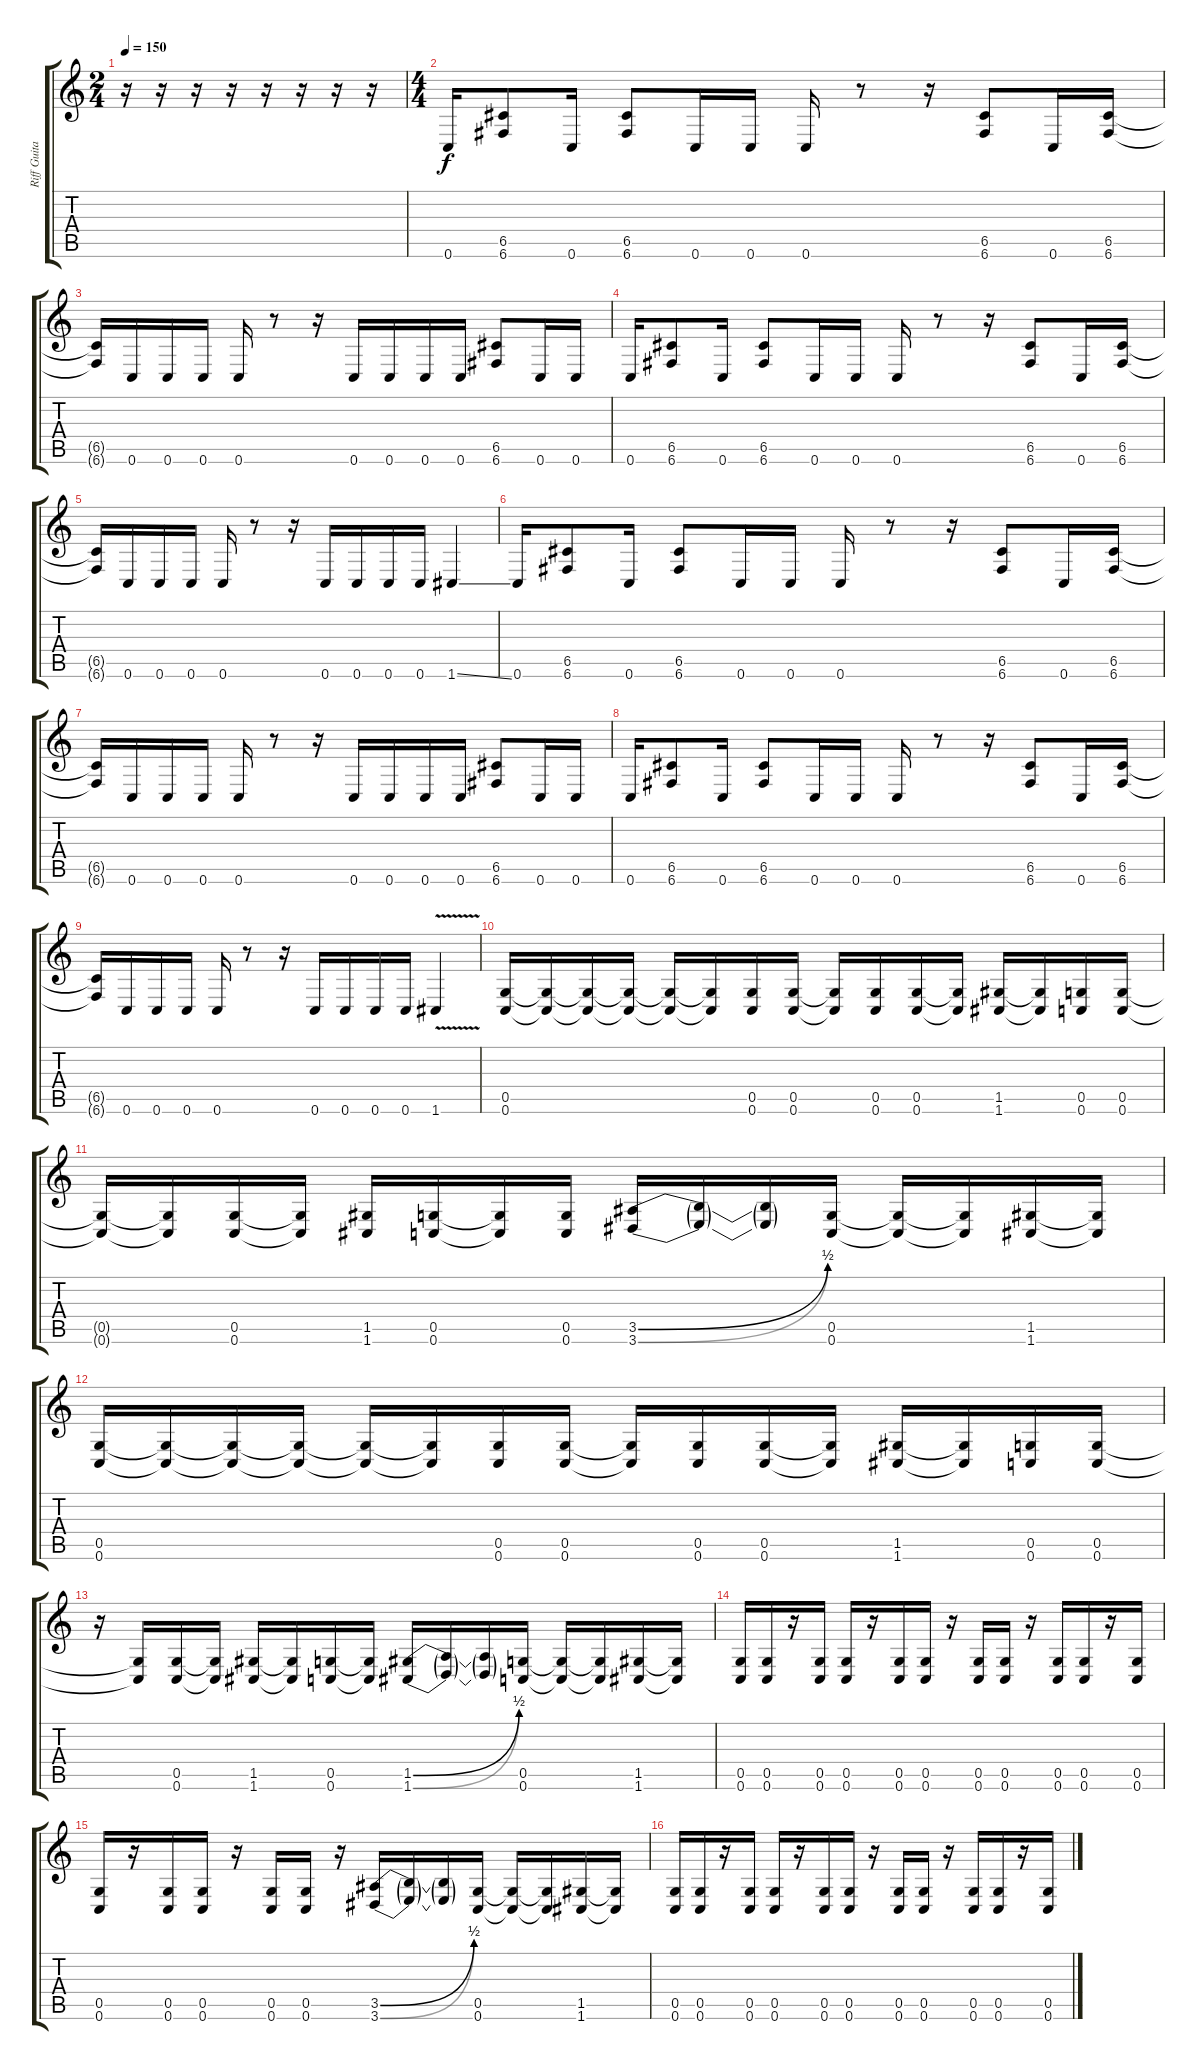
\track ("Riff Guitar" "Riff Guita") {instrument overdrivenguitar}
\staff {score tabs}
\tuning (D4 A3 F3 C3 G2 C2) {hide}
\ts (2 4)
\tempo 150
\clef g2
\ks c
r.16{dy f} r.16 r.16 r.16 r.16 r.16 r.16 r.16 |
\ts (4 4)
0.6.16 (6.5 6.6).8 0.6.16 (6.5 6.6).8 0.6.16 0.6.16 0.6.16 r.8 r.16 (6.5 6.6).8 0.6.16 (6.5 6.6).16 |
(6.5{t} 6.6{t}).16 0.6.16 0.6.16 0.6.16 0.6.16 r.8 r.16 0.6.16 0.6.16 0.6.16 0.6.16 (6.5 6.6).8 0.6.16 0.6.16 |
0.6.16 (6.5 6.6).8 0.6.16 (6.5 6.6).8 0.6.16 0.6.16 0.6.16 r.8 r.16 (6.5 6.6).8 0.6.16 (6.5 6.6).16 |
(6.5{t} 6.6{t}).16 0.6.16 0.6.16 0.6.16 0.6.16 r.8 r.16 0.6.16 0.6.16 0.6.16 0.6.16 1.6{ss}.4 |
0.6.16 (6.5 6.6).8 0.6.16 (6.5 6.6).8 0.6.16 0.6.16 0.6.16 r.8 r.16 (6.5 6.6).8 0.6.16 (6.5 6.6).16 |
(6.5{t} 6.6{t}).16 0.6.16 0.6.16 0.6.16 0.6.16 r.8 r.16 0.6.16 0.6.16 0.6.16 0.6.16 (6.5 6.6).8 0.6.16 0.6.16 |
0.6.16 (6.5 6.6).8 0.6.16 (6.5 6.6).8 0.6.16 0.6.16 0.6.16 r.8 r.16 (6.5 6.6).8 0.6.16 (6.5 6.6).16 |
(6.5{t} 6.6{t}).16 0.6.16 0.6.16 0.6.16 0.6.16 r.8 r.16 0.6.16 0.6.16 0.6.16 0.6.16 1.6{v}.4 |
(0.5 0.6).16 (0.5{t} 0.6{t}).16 (0.5{t} 0.6{t}).16 (0.5{t} 0.6{t}).16 (0.5{t} 0.6{t}).16 (0.5{t} 0.6{t}).16 (0.5 0.6).16 (0.5 0.6).16 (0.5{t} 0.6{t}).16 (0.5 0.6).16 (0.5 0.6).16 (0.5{t} 0.6{t}).16 (1.5 1.6).16 (1.5{t} 1.6{t}).16 (0.5 0.6).16 (0.5 0.6).16 |
(0.5{t} 0.6{t}).16 (0.5{t} 0.6{t}).16 (0.5 0.6).16 (0.5{t} 0.6{t}).16 (1.5 1.6).16 (0.5 0.6).16 (0.5{t} 0.6{t}).16 (0.5 0.6).16 (3.5{be (bend 0 0 60 2)} 3.6{be (bend 0 0 60 2)}).16 (3.5{t} 3.6{t}).16 (3.5{t} 3.6{t}).16 (0.5 0.6).16 (0.5{t} 0.6{t}).16 (0.5{t} 0.6{t}).16 (1.5 1.6).16 (1.5{t} 1.6{t}).16 |
(0.5 0.6).16 (0.5{t} 0.6{t}).16 (0.5{t} 0.6{t}).16 (0.5{t} 0.6{t}).16 (0.5{t} 0.6{t}).16 (0.5{t} 0.6{t}).16 (0.5 0.6).16 (0.5 0.6).16 (0.5{t} 0.6{t}).16 (0.5 0.6).16 (0.5 0.6).16 (0.5{t} 0.6{t}).16 (1.5 1.6).16 (1.5{t} 1.6{t}).16 (0.5 0.6).16 (0.5 0.6).16 |
r.16 (0.5{t} 0.6{t}).16 (0.5 0.6).16 (0.5{t} 0.6{t}).16 (1.5 1.6).16 (1.5{t} 1.6{t}).16 (0.5 0.6).16 (0.5{t} 0.6{t}).16 (1.5{be (bend 0 0 60 2)} 1.6{be (bend 0 0 60 2)}).16 (1.5{t} 1.6{t}).16 (1.5{t} 1.6{t}).16 (0.5 0.6).16 (0.5{t} 0.6{t}).16 (0.5{t} 0.6{t}).16 (1.5 1.6).16 (1.5{t} 1.6{t}).16 |
(0.5 0.6).16 (0.5 0.6).16 r.16 (0.5 0.6).16 (0.5 0.6).16 r.16 (0.5 0.6).16 (0.5 0.6).16 r.16 (0.5 0.6).16 (0.5 0.6).16 r.16 (0.5 0.6).16 (0.5 0.6).16 r.16 (0.5 0.6).16 |
(0.5 0.6).16 r.16 (0.5 0.6).16 (0.5 0.6).16 r.16 (0.5 0.6).16 (0.5 0.6).16 r.16 (3.5{be (bend 0 0 60 2)} 3.6{be (bend 0 0 60 2)}).16 (3.5{t} 3.6{t}).16 (3.5{t} 3.6{t}).16 (0.5 0.6).16 (0.5{t} 0.6{t}).16 (0.5{t} 0.6{t}).16 (1.5 1.6).16 (1.5{t} 1.6{t}).16 |
(0.5 0.6).16 (0.5 0.6).16 r.16 (0.5 0.6).16 (0.5 0.6).16 r.16 (0.5 0.6).16 (0.5 0.6).16 r.16 (0.5 0.6).16 (0.5 0.6).16 r.16 (0.5 0.6).16 (0.5 0.6).16 r.16 (0.5 0.6).16
